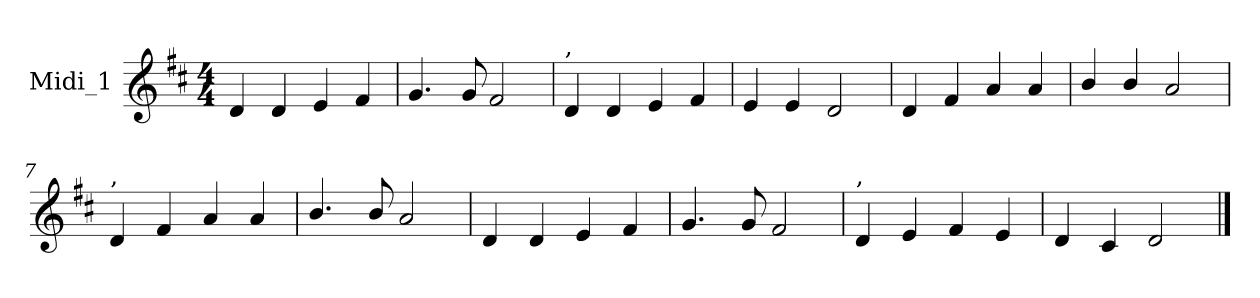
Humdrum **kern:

**kern
*part1
*staff1
*I"Midi_1
*clefG2
*k[f#c#]
*D:
*M4/4
=1
4d
4d
4e
4f#
=2
4.g
8g
2f#
=3
!LO:TX:a:t=,
4d
4d
4e
4f#
=4
4e
4e
2d
!!LO:LB:g=z
=5
4d
4f#
4a
4a
=6
4b/
4b/
2a/
=7
!LO:TX:a:t=,
4d/
4f#/
4a/
4a/
=8
4.b/
8b/
2a/
!!LO:LB:g=z
=9
4d
4d
4e
4f#
=10
4.g
8g
2f#
=11
!LO:TX:a:t=,
4d
4e
4f#
4e
=12
4d
4c#
2d
==
*-
